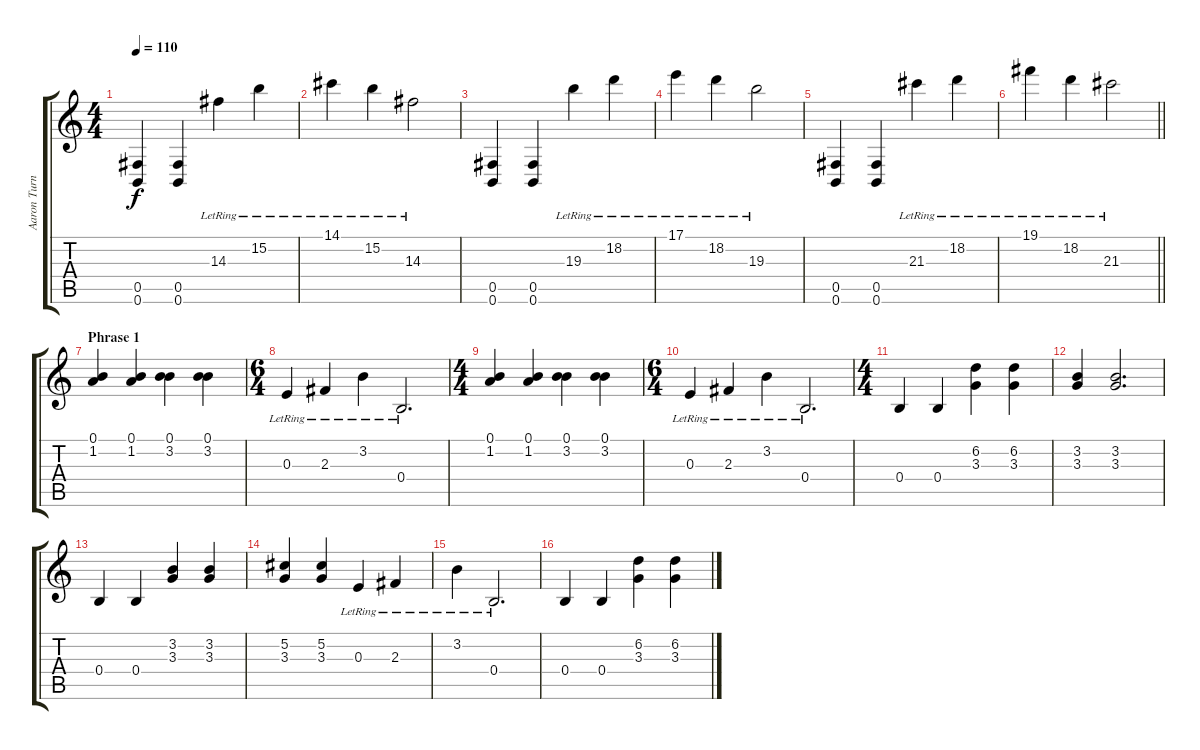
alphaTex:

\track ("Aaron Turner" "Aaron Turn") {instrument overdrivenguitar}
\staff {score tabs}
\tuning (B3 Ab3 E3 B2 Gb2 B1) {hide}
\ts (4 4)
\tempo 110
\clef g2
\ks c
(0.5 0.6).4{dy f} (0.5 0.6).4 14.3{lr}.4 15.2{lr}.4 |
14.1{lr}.4 15.2{lr}.4 14.3{lr}.2 |
(0.5 0.6).4 (0.5 0.6).4 19.3{lr}.4 18.2{lr}.4 |
17.1{lr}.4 18.2{lr}.4 19.3{lr}.2 |
(0.5 0.6).4 (0.5 0.6).4 21.3{lr}.4 18.2{lr}.4 |
\barLineRight lightlight
19.1{lr}.4 18.2{lr}.4 21.3{lr}.2 |
\section ("" "Phrase 1")
(0.1 1.2).4{instrument overdrivenguitar} (0.1 1.2).4 (0.1 3.2).4 (0.1 3.2).4 |
\ts (6 4)
0.3{lr}.4 2.3{lr}.4 3.2{lr}.4 0.4{lr}.2{d} |
\ts (4 4)
(0.1 1.2).4 (0.1 1.2).4 (0.1 3.2).4 (0.1 3.2).4 |
\ts (6 4)
0.3{lr}.4 2.3{lr}.4 3.2{lr}.4 0.4{lr}.2{d} |
\ts (4 4)
0.4.4 0.4.4 (6.2 3.3).4 (6.2 3.3).4 |
(3.2 3.3).4 (3.2 3.3).2{d} |
0.4.4 0.4.4 (3.2 3.3).4 (3.2 3.3).4 |
(5.2 3.3).4 (5.2 3.3).4 0.3{lr}.4 2.3{lr}.4 |
3.2{lr}.4 0.4{lr}.2{d} |
0.4.4 0.4.4 (6.2 3.3).4 (6.2 3.3).4
